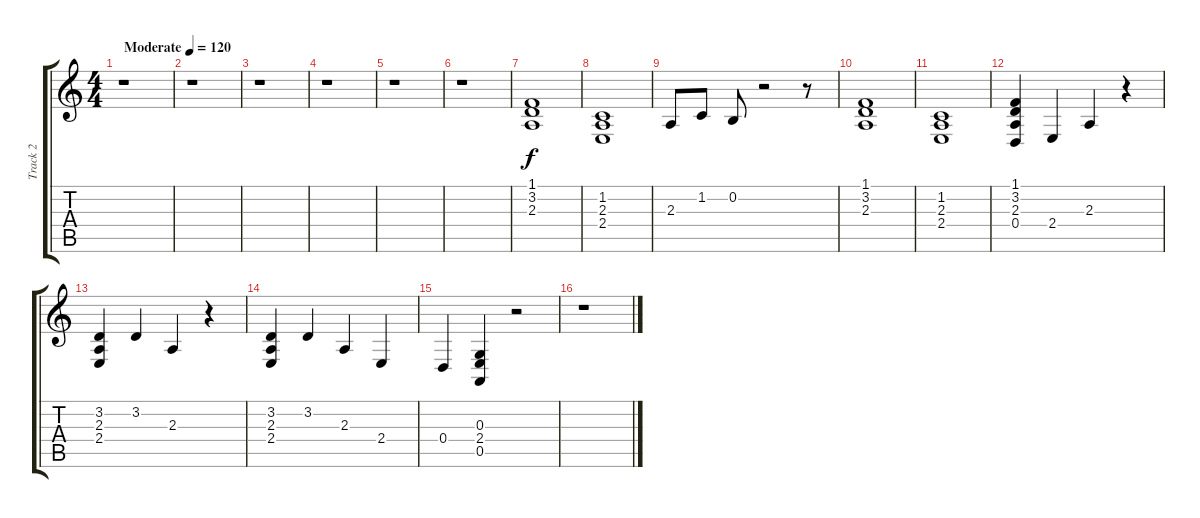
\track ("Track 2" "Track 2") {instrument acousticgrandpiano}
\staff {score tabs}
\tuning (E4 B3 G3 D3 A2 E2) {hide}
\ts (4 4)
\tempo (120 "Moderate")
\clef g2
\ks c
r.1{dy f instrument acousticgrandpiano} |
r.1 |
r.1 |
r.1 |
r.1 |
r.1 |
(1.1 3.2 2.3).1 |
(1.2 2.3 2.4).1 |
2.3.8 1.2.8 0.2.8 r.2 r.8 |
(1.1 3.2 2.3).1 |
(1.2 2.3 2.4).1 |
(1.1 3.2 2.3 0.4).4 2.4.4 2.3.4 r.4 |
(3.2 2.3 2.4).4 3.2.4 2.3.4 r.4 |
(3.2 2.3 2.4).4 3.2.4 2.3.4 2.4.4 |
0.4.4 (0.3 2.4 0.5).4 r.2 |
r.1
